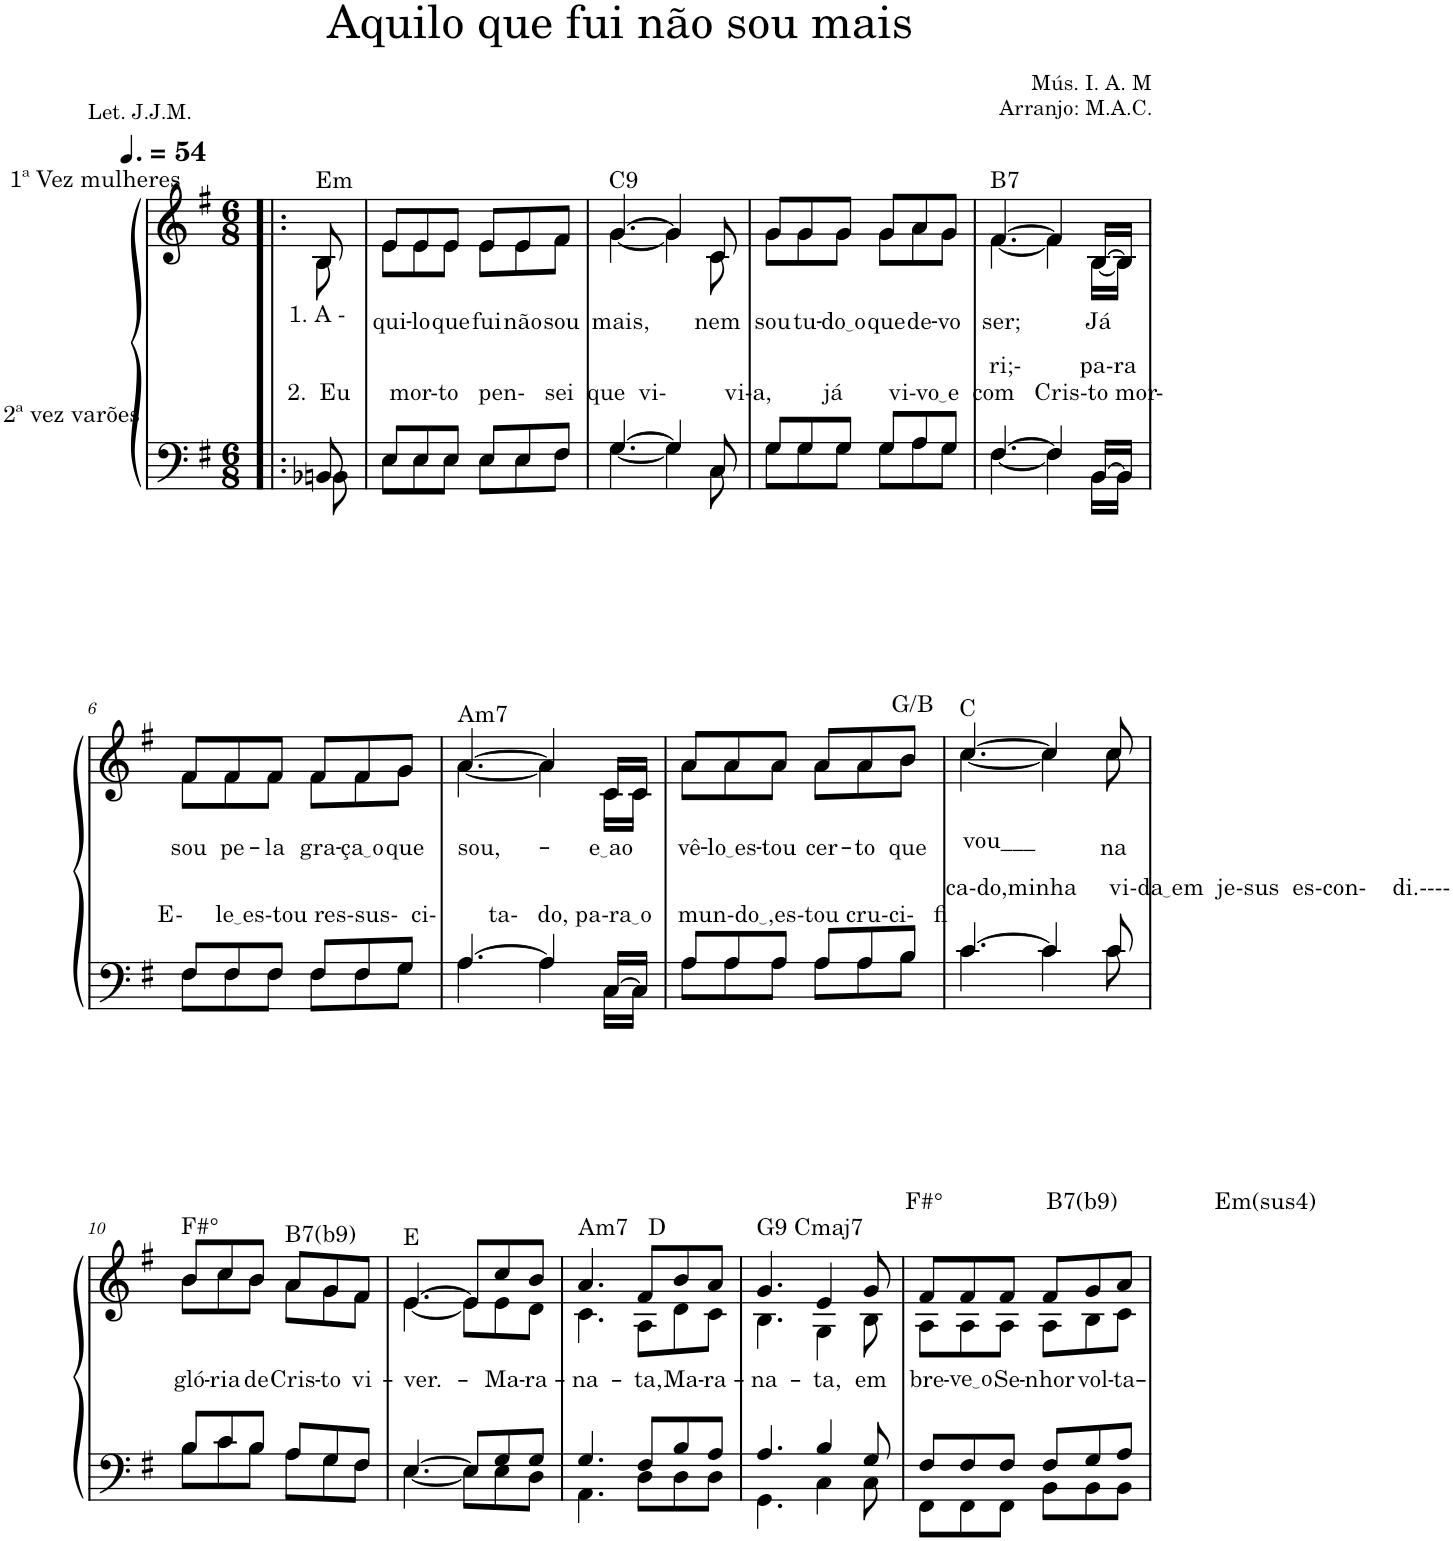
**kern	**kern	**text
*part1	*part1	*part1
*staff2	*staff1	*staff1
*I"Piano	*	*
*I'Pno.	*	*
*clefF4	*clefG2	*
*k[f#]	*k[f#]	*
*M6/8	*M6/8	*
*MM81	*MM81	*
=1!|:	=1!|:	=1!|:
*^	*^	*
*	*^	*	*	*
!	!	!	!LO:TX:a:t=Em	!	!
!	!	!	!LO:TX:a:t=1ª Vez mulheres	!	!
!	!	!	!LO:TX:b:t=1. A -	!	!
!LO:TX:a:t=2.  Eu      mor-to   pen-   sei  que  vi-         vi-a,        já       vi-vo	!	!	!	!	!
!LO:TX:a:t=e  com   Cris-to mor-	!	!	!	!	!
!LO:TX:a:t=2ª vez varões	!	!	!	!	!
8ryy	8BB-X/	8BBn\	8B/	8B\	.
=2	=2	=2	=2	=2	=2
!	!	!	!	!	!LO:LY:b
8ryy	8E/L	8E\L	8e/L	8e\L	qui-
!	!	!	!	!	!LO:LY:b
8ryy	8E/	8E\	8e/	8e\	-lo
!	!	!	!	!	!LO:LY:b
8ryy	8E/J	8E\J	8e/J	8e\J	que
!	!	!	!	!	!LO:LY:b
8ryy	8E/L	8E\L	8e/L	8e\L	fui
!	!	!	!	!	!LO:LY:b
8ryy	8E/	8E\	8e/	8e\	não
!	!	!	!	!	!LO:LY:b
8ryy	8F#/J	8F#\J	8f#/J	8f#\J	sou
=3	=3	=3	=3	=3	=3
!	!	!	!LO:TX:a:t=C9	!	!
!	!	!	!	!	!LO:LY:b
4.ryy	[4.G/	[4.G\	[4.g/	[4.g\	mais,
4ryy	4G/]	4G\]	4g/]	4g\]	.
!	!	!	!	!	!LO:LY:b
8ryy	8C/	8C\	8c/	8c\	nem
=4	=4	=4	=4	=4	=4
!	!	!	!	!	!LO:LY:b
8ryy	8G/L	8G\L	8g/L	8g\L	sou
!	!	!	!	!	!LO:LY:b
8ryy	8G/	8G\	8g/	8g\	tu-
!	!	!	!	!	!LO:LY:b
8ryy	8G/J	8G\J	8g/J	8g\J	do o
!	!	!	!	!	!LO:LY:b
8ryy	8G/L	8G\L	8g/L	8g\L	que
!	!	!	!	!	!LO:LY:b
8ryy	8A/	8A\	8a/	8a\	de-
!	!	!	!	!	!LO:LY:b
8ryy	8G/J	8G\J	8g/J	8g\J	-vo
=5	=5	=5	=5	=5	=5
!	!	!	!LO:TX:a:t=B7	!	!
!LO:TX:a:t=ri;-         pa-ra	!	!	!	!	!
!	!	!	!	!	!LO:LY:b
4.ryy	[4.F#/	[4.F#\	[4.f#/	[4.f#\	ser;
4ryy	4F#/]	4F#\]	4f#/]	4f#\]	.
!	!	!	!	!	!LO:LY:b
16ryy	[16BB/LL	16BB\LL	[16B/LL	[16B\LL	Já
16ryy	16BB/JJ]	16BB\JJ	16B/JJ]	16B\JJ]	.
!!LO:LB:g=z	!!
=6	=6	=6	=6	=6	=6
!LO:TX:a:t=E-     le	!	!	!	!	!
!LO:TX:a:t=es-tou res-sus-  ci-        ta-   do, pa-ra	!	!	!	!	!
!LO:TX:a:t=o    mun-do	!	!	!	!	!
!LO:TX:a:t=,es-tou cru-ci-   fi	!	!	!	!	!
!	!	!	!	!	!LO:LY:b
8ryy	8F#/L	8F#\L	8f#/L	8f#\L	sou
!	!	!	!	!	!LO:LY:b
8ryy	8F#/	8F#\	8f#/	8f#\	pe-
!	!	!	!	!	!LO:LY:b
8ryy	8F#/J	8F#\J	8f#/J	8f#\J	-la
!	!	!	!	!	!LO:LY:b
8ryy	8F#/L	8F#\L	8f#/L	8f#\L	gra-
!	!	!	!	!	!LO:LY:b
8ryy	8F#/	8F#\	8f#/	8f#\	ça o
!	!	!	!	!	!LO:LY:b
8ryy	8G/J	8G\J	8g/J	8g\J	que
=7	=7	=7	=7	=7	=7
!	!	!	!LO:TX:a:t=Am7	!	!
!	!	!	!	!	!LO:LY:b
4.ryy	[4.A/	4.A\	[4.a/	[4.a\	sou,-
4ryy	4A/]	4A\	4a/]	4a\]	.
!	!	!	!	!	!LO:LY:b
16ryy	[16C/LL	16C\LL	16c/LL	16c\LL	e ao
16ryy	16C/JJ]	16C\JJ	16c/JJ	16c\JJ	.
=8	=8	=8	=8	=8	=8
!	!	!	!	!	!LO:LY:b
8ryy	8A/L	8A\L	8a/L	8a\L	-vê-
!	!	!	!	!	!LO:LY:b
8ryy	8A/	8A\	8a/	8a\	lo es
!	!	!	!	!	!LO:LY:b
8ryy	8A/J	8A\J	8a/J	8a\J	-tou
!	!	!	!	!	!LO:LY:b
8ryy	8A/L	8A\L	8a/L	8a\L	cer-
!	!	!	!	!	!LO:LY:b
8ryy	8A/	8A\	8a/	8a\	-to
!	!	!	!LO:TX:a:t=G/B	!	!
!	!	!	!	!	!LO:LY:b
8ryy	8B/J	8B\J	8b/J	8b\J	que
=9	=9	=9	=9	=9	=9
!	!	!	!LO:TX:a:t=C	!	!
!LO:TX:a:t=ca-do,minha     vi-da	!	!	!	!	!
!LO:TX:a:t=em  je-sus  es-con-    di.----	!	!	!	!	!
!	!	!	!	!	!LO:LY:b
4.ryy	[4.c/	4.c\	[4.cc/	[4.cc\	vou___
4ryy	4c/]	4c\	4cc/]	4cc\]	.
!	!	!	!	!	!LO:LY:b
8ryy	8c/	8c\	8cc/	8cc\	na
!!LO:LB:g=z	!!
=10	=10	=10	=10	=10	=10
!	!	!	!LO:TX:a:t=F#°	!	!
!	!	!	!	!	!LO:LY:b
8ryy	8B/L	8B\L	8b/L	8b\L	gló-
!	!	!	!	!	!LO:LY:b
8ryy	8c/	8c\	8cc/	8cc\	-ria
!	!	!	!	!	!LO:LY:b
8ryy	8B/J	8B\J	8b/J	8b\J	de
!	!	!	!LO:TX:a:t=B7(b9)	!	!
!	!	!	!	!	!LO:LY:b
8ryy	8A/L	8A\L	8a/L	8a\L	Cris-
!	!	!	!	!	!LO:LY:b
8ryy	8G/	8G\	8g/	8g\	-to
!	!	!	!	!	!LO:LY:b
8ryy	8F#/J	8F#\J	8f#/J	8f#\J	vi-
=11	=11	=11	=11	=11	=11
!	!	!	!LO:TX:a:t=E	!	!
!	!	!	!	!	!LO:LY:b
4.ryy	[4.E/	[4.E\	[4.e/	[4.e\	-ver.-
8ryy	8E/L]	8E\L]	8e/L]	8e\L]	.
!	!	!	!	!	!LO:LY:b
8ryy	8G/	8E\	8cc/	8e\	Ma-
!	!	!	!	!	!LO:LY:b
8ryy	8G/J	8D\J	8b/J	8d\J	-ra-
=12	=12	=12	=12	=12	=12
!	!	!	!LO:TX:a:t=Am7   D              G9 Cmaj7	!	!
!	!	!	!	!	!LO:LY:b
4.ryy	4.G/	4.AA\	4.a/	4.c\	-na-
!	!	!	!	!	!LO:LY:b
8ryy	8F#/L	8D\L	8f#/L	8A\L	-ta,
!	!	!	!	!	!LO:LY:b
8ryy	8B/	8D\	8b/	8d\	Ma-
!	!	!	!	!	!LO:LY:b
8ryy	8A/J	8D\J	8a/J	8c\J	-ra-
=13	=13	=13	=13	=13	=13
!	!	!	!	!	!LO:LY:b
4.ryy	4.A/	4.GG\	4.g/	4.B\	-na-
!	!	!	!	!	!LO:LY:b
4ryy	4B/	4C\	4e/	4G\	-ta,
!	!	!	!	!	!LO:LY:b
8ryy	8G/	8C\	8g/	8B\	em
=14	=14	=14	=14	=14	=14
!	!	!	!LO:TX:a:t=F#°                B7(b9)               Em(sus4)	!	!
!	!	!	!	!	!LO:LY:b
8ryy	8F#/L	8FF#\L	8f#/L	8A\L	bre-
!	!	!	!	!	!LO:LY:b
8ryy	8F#/	8FF#\	8f#/	8A\	ve o
!	!	!	!	!	!LO:LY:b
8ryy	8F#/J	8FF#\J	8f#/J	8A\J	Se-
!	!	!	!	!	!LO:LY:b
8ryy	8F#/L	8BB\L	8f#/L	8A\L	-nhor
!	!	!	!	!	!LO:LY:b
8ryy	8G/	8BB\	8g/	8B\	vol-
!	!	!	!	!	!LO:LY:b
8ryy	8A/J	8BB\J	8a/J	8c\J	-ta-
*v	*v	*v	*	*	*
*	*v	*v	*
=	=	=
*-	*-	*-
